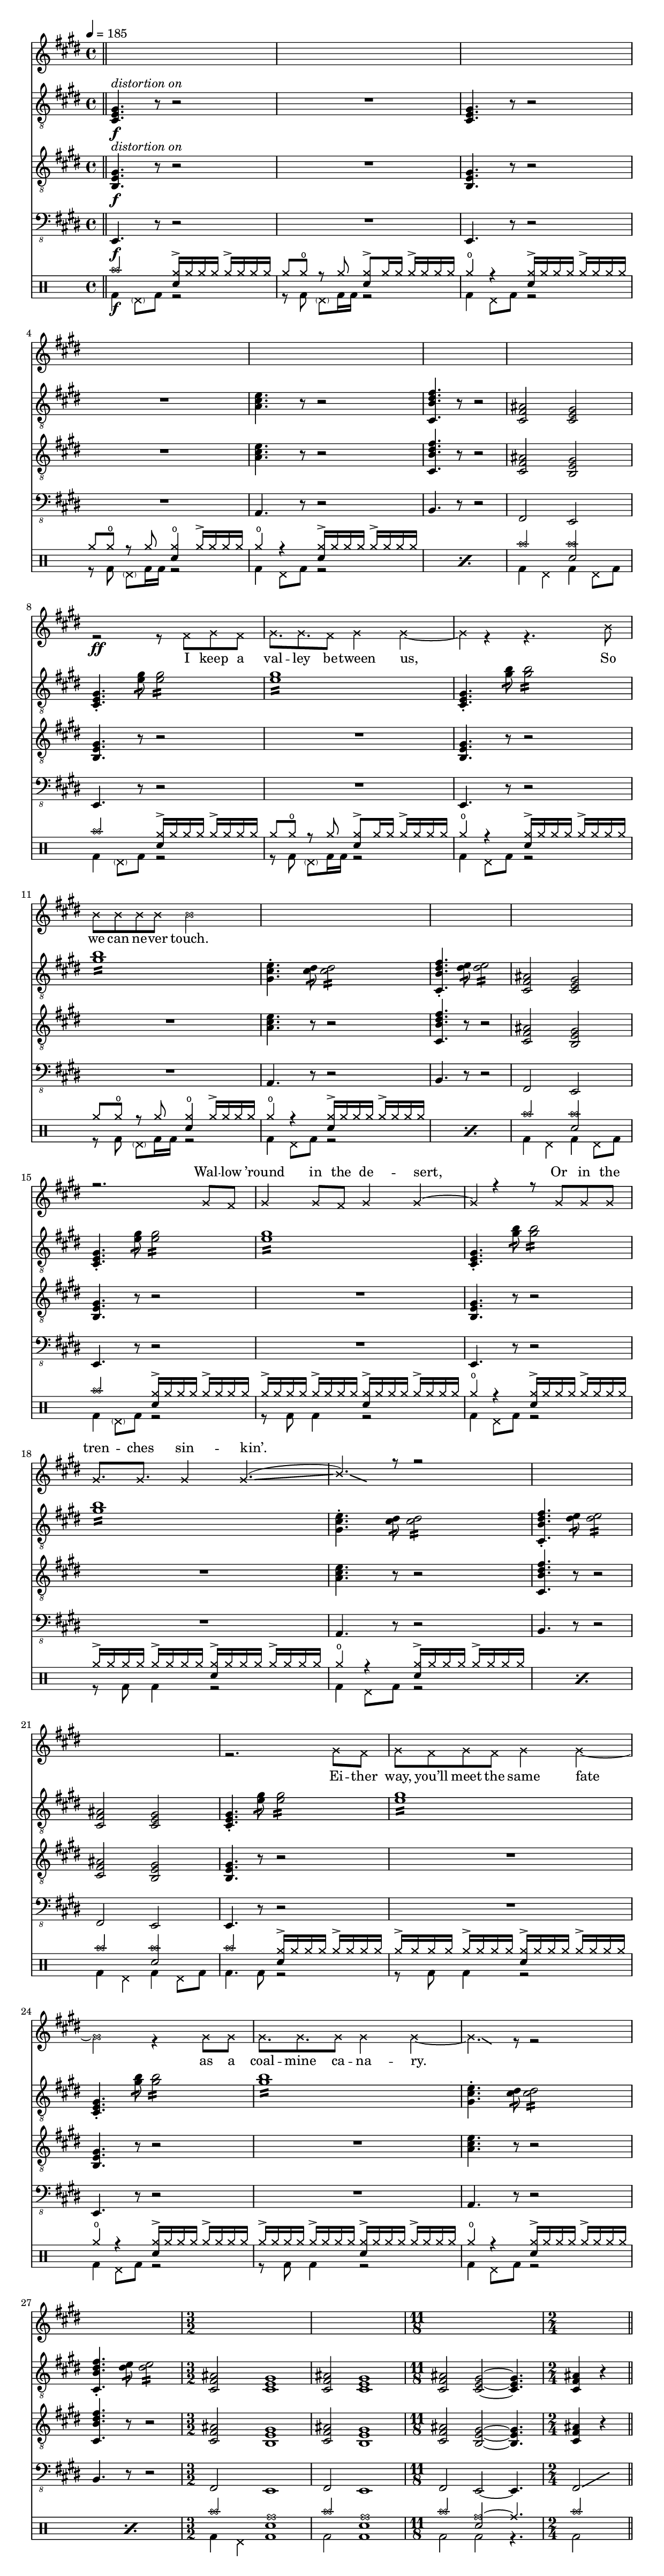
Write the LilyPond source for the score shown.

\version "2.24.3"

#(set-default-paper-size '(cons (* 210 mm) (* 5000 mm)))

\header {
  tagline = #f
}

voxOne = \relative {
  \time 4/4
  \key e \major
  \tempo 4 = 185
  \newSpacingSection
  \override Score.SpacingSpanner.spacing-increment = #0.1
  \partial 256 s256 |
  \newSpacingSection
  \revert Score.SpacingSpanner.spacing-increment
  \bar "||"
  \xNotesOn
  \stemDown
  s1*7 |
  r2\ff r8 fis' gis fis |
  gis8. gis fis8 gis4 gis~ |
  gis4 r4 r4. b8 |
  b8 b b b b2 |
  s1*10 |
  r2. gis8 fis |
  gis fis gis fis gis4 gis~ |
  gis2 r4 gis8 gis |
  gis8. gis gis8 gis4 gis~ |
  \afterGrace gis4.\glissando { \hideNotes dis16 } \unHideNotes r8 r2 |
  s1 |
  \time 3/2
  s1.*2 |
  \time 11/8
  s1 s4. |
  \time 2/4
  s2 |
  \bar "||"
}

lyricsOne = \lyricmode {
  I keep a val -- ley be -- tween us,
  So we can ne -- ver touch.
  Ei -- ther way, \markup { \concat { you \char ##x2019 ll } } meet the same fate
  as a coal -- mine ca -- na -- ry.
}

voxTwo = \relative {
  \time 4/4
  \key e \major
  \partial 256 s256 |
  \xNotesOn
  \stemUp
  s1*14 |
  r2. gis'8 fis |
  gis4 gis8 fis gis4 gis~ |
  gis4 r r8 gis8 8 8 |
  gis8. gis gis4 gis4.(\glissando |
  \afterGrace b4.)\glissando { \hideNotes fis16 } \unHideNotes r8 r2 |
  s1*8 |
  \time 3/2
  s1.*2 |
  \time 11/8
  s1 s4. |
  \time 2/4
  s2 |
}

lyricsTwo = \lyricmode {
  Wal -- low \markup { \concat { \char ##x2019 round } } in the de -- sert,
  Or in the tren -- ches sin -- \markup { \concat { kin \char ##x2019 . } }
}

gtrOne = \relative {
  \time 4/4
  \key e \major
  \partial 256 s256 |
  <cis e gis>4.\f^\markup { \italic { distortion on } } r8 r2 |
  R1 |
  <cis e gis>4. r8 r2 |
  R1 |

  <a' cis e>4. r8 r2 |
  <cis, b' dis fis>4. r8 r2 |
  <cis fis ais>2 <cis e gis> |
  \repeat unfold 2 {
    <cis e gis>4.-. \repeat tremolo 2 <e' gis>16 \repeat tremolo 8 q16 |
    \repeat tremolo 16 q16 |
    <cis, e gis>4.-. \repeat tremolo 2 <gis'' b>16 \repeat tremolo 8 q16 |
    \repeat tremolo 16 q16 |
    <gis, cis e>4.-. \repeat tremolo 2 <cis dis>16 \repeat tremolo 8 q16 |
    <cis, b' dis fis>4.-. \repeat tremolo 2 <dis' e>16 \repeat tremolo 8 q16 |
    <cis, fis ais>2 <cis e gis> |
  }
  <cis e gis>4.-. \repeat tremolo 2 <e' gis>16 \repeat tremolo 8 q16 |
  \repeat tremolo 16 q16 |
  <cis, e gis>4.-. \repeat tremolo 2 <gis'' b>16 \repeat tremolo 8 q16 |
  \repeat tremolo 16 q16 |
  <gis, cis e>4.-. \repeat tremolo 2 <cis dis>16 \repeat tremolo 8 q16 |
  <cis, b' dis fis>4.-. \repeat tremolo 2 <dis' e>16 \repeat tremolo 8 q16 |
  \time 3/2
  <cis, fis ais>2 <cis e gis>1 |
  <cis fis ais>2 <cis e gis>1 |
  \time 11/8
  <cis fis ais>2 <cis e gis>2~ q4. |
  \time 2/4
  <cis fis ais>4 r |
}

gtrTwo = \relative {
  \time 4/4
  \key e \major
  \partial 256 s256 |
  <b, e gis>4.\f^\markup { \italic { distortion on } } r8 r2 |
  R1 |
  <b e gis>4. r8 r2 |
  R1 |
  <a' cis e>4. r8 r2 |
  <cis, b' dis fis>4. r8 r2 |
  <cis fis ais>2 <b e gis> |
  \repeat unfold 2 {
    \repeat unfold 2 {
      <b e gis>4. r8 r2 |
      R1 |
    }
    <a' cis e>4. r8 r2 |
    <cis, b' dis fis>4. r8 r2 |
    <cis fis ais>2 <b e gis> |
  }
  \repeat unfold 2 {
    <b e gis>4. r8 r2 |
    R1 |
  }
  <a' cis e>4. r8 r2 |
  <cis, b' dis fis>4. r8 r2 |
  \time 3/2
  <cis fis ais>2 <b e gis>1 |
  <cis fis ais>2 <b e gis>1 |
  \time 11/8
  <cis fis ais>2 <b e gis>2~ q4. |
  \time 2/4
  <cis fis ais>4 r |
}

bass = \relative {
  \time 4/4
  \key e \major
  \partial 256 s256 |
  e,,4.\f r8 r2 |
  R1 |
  e4. r8 r2 |
  R1 |
  a4. r8 r2 |
  b4. r8 r2 |
  fis2 e |
  \repeat unfold 2 {
    \repeat unfold 2 {
      e4. r8 r2 |
      R1 |
    }
    a4. r8 r2 |
    b4. r8 r2 |
    fis2 e |
  }
  \repeat unfold 2 {
    e4. r8 r2 |
    R1 |
  }
  a4. r8 r2 |
  b4. r8 r2 |
  \time 3/2
  \repeat unfold 2 { fis2 e1 | }
  \time 11/8
  fis2 e2~ e4. |
  \time 2/4
  \afterGrace fis2\glissando { \hideNotes e'16 } \unHideNotes |
}

kitOne = \drummode {
  \time 4/4
  \partial 256 s256 |
  \repeat unfold 2 {
    cymc2 <sn hh>16-> hh hh hh hh-> hh hh hh |
    hh8 hho r hh <sn hh>-> hh16 hh hh-> hh hh hh |
    hho4 r <sn hh>16-> hh hh hh hh-> hh hh hh |
    hh8 hho r hh <sn hho>4 hh16-> hh hh hh |
    \repeat percent 2 { hho4 r <sn hh>16-> hh hh hh hh-> hh hh hh | }
    cymc2 <sn cymc> |
  }
  cymc2 <sn hh>16-> hh hh hh hh-> hh hh hh |
  hh16-> hh hh hh hh-> hh hh hh <sn hh>-> hh hh hh hh-> hh hh hh |
  hho4 r <sn hh>16-> hh hh hh hh-> hh hh hh |
  hh16-> hh hh hh hh-> hh hh hh <sn hh>-> hh hh hh hh-> hh hh hh |
  \repeat percent 2 { hho4 r <sn hh>16-> hh hh hh hh-> hh hh hh | }
  cymc2 <sn cymc> |
  cymc2 <sn hh>16-> hh hh hh hh-> hh hh hh |
  hh16-> hh hh hh hh-> hh hh hh <sn hh>-> hh hh hh hh-> hh hh hh |
  hho4 r <sn hh>16-> hh hh hh hh-> hh hh hh |
  hh16-> hh hh hh hh-> hh hh hh <sn hh>-> hh hh hh hh-> hh hh hh |
  \repeat percent 2 { hho4 r <sn hh>16-> hh hh hh hh-> hh hh hh | }
  \time 3/2
  \repeat unfold 2 { cymc2 <sn cymr>1 | }
  \time 11/8
  cymc2 <sn cymr~>2 cymr4. |
  \time 2/4
  cymc2 |
}

kitTwo = \drummode {
  \time 4/4
  \partial 256 s256 |

  bd4\f \parenthesize hhp8 bd r2 |
  r8 bd \parenthesize hhp bd16 bd r2 |
  bd4 hhp8 bd r2 |
  r8 bd \parenthesize hhp bd16 bd r2 |
  \repeat percent 2 { bd4 hhp8 bd r2 | }
  bd4 hhp bd hhp8 bd |

  bd4 \parenthesize hhp8 bd r2 |
  r8 bd \parenthesize hhp bd16 bd r2 |
  bd4 hhp8 bd r2 |
  r8 bd \parenthesize hhp bd16 bd r2 |
  \repeat percent 2 { bd4 hhp8 bd r2 | }
  bd4 hhp bd hhp8 bd |

  bd4 \parenthesize hhp8 bd r2 |
  r8 bd bd4 r2 |
  bd4 hhp8 bd r2 |
  r8 bd bd4 r2 |
  \repeat percent 2 { bd4 hhp8 bd r2 | }
  bd4 hhp bd hhp8 bd |
  bd4. bd8 r2 |
  r8 bd bd4 r2 |
  bd4 hhp8 bd r2 |
  r8 bd bd4 r2 |
  \repeat percent 2 { bd4 hhp8 bd r2 | }
  \time 3/2
  bd4 hhp bd1 |
  bd2 bd1 |
  \time 11/8
  bd2 bd r4. |
  \time 2/4
  bd2 |
}

fullScore = <<
  \new Staff = "voxStaff" \with {
    midiInstrument = "marimba"
    midiPanPosition = #0.0
  } <<
    \clef "treble"
    \new Voice = "voxv1" { \voiceTwo \voxOne }
    \new Voice = "voxv2" { \voiceOne \voxTwo }
    \new Lyrics \lyricsto "voxv1" { \lyricsOne }
    \new Lyrics \with { alignAboveContext = "voxStaff" } {
      \lyricsto "voxv2" { \lyricsTwo }
    }
  >>

  \tag #'folded {
    \new Staff {
      \clef "treble_8"
      \gtrOne
    }
  }
  \tag #'unfolded {
    \new Staff \with {
      midiInstrument = "overdriven guitar"
      midiPanPosition = #-1.0
    } {
      \clef "treble_8"
      \unfoldRepeats { \gtrOne }
    }
  }

  \new Staff \with {
    midiInstrument = "distorted guitar"
    midiPanPosition = #1.0
  } {
    \clef "treble_8"
    \gtrTwo
  }

  \new Staff \with {
    midiInstrument = "electric bass (pick)"
    midiPanPosition = #0.0
  } {
    \clef "bass_8"
    \bass
  }

  \tag #'folded {
    \new DrumStaff \with { drumStyleTable = #weinberg-drums-style } <<
      \new DrumVoice { \voiceOne \kitOne }
      \new DrumVoice { \voiceTwo \kitTwo }
    >>
  }
  \tag #'unfolded {
    \new DrumStaff \with { drumStyleTable = #weinberg-drums-style } <<
      \new DrumVoice { \unfoldRepeats { \voiceOne \kitOne } }
      \new DrumVoice { \unfoldRepeats { \voiceTwo \kitTwo } }
    >>
  }
>>

\score {
  \removeWithTag #'unfolded
  \fullScore

  \layout {
    indent = 0

    \context {
      \Score
      \override Glissando.minimum-length = #4
      \override Glissando.springs-and-rods = #ly:spanner::set-spacing-rods
      \override Glissando.thickness = #2
    }

    \context {
      \StaffGroup
      \RemoveAllEmptyStaves
    }
  }
}

\score {
  \removeWithTag #'folded
  \fullScore

  \midi { }
}
